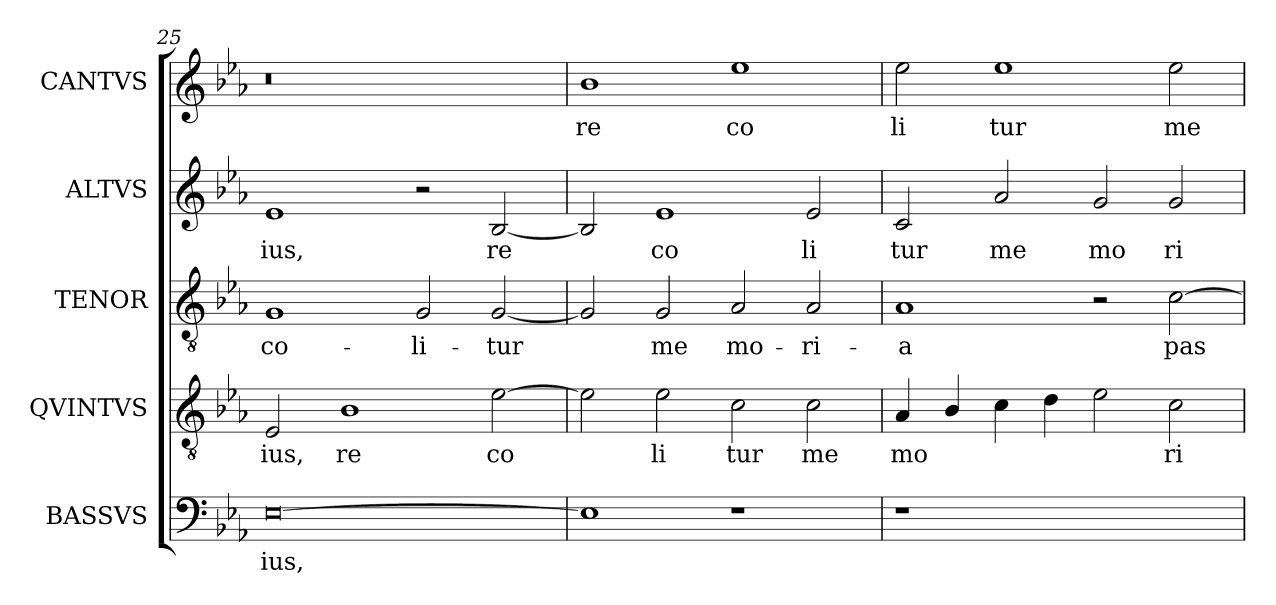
**kern	**text	**kern	**text	**kern	**text	**kern	**text	**kern	**text
*part5	*part5	*part4	*part4	*part3	*part3	*part2	*part2	*part1	*part1
*staff5	*staff5	*staff4	*staff4	*staff3	*staff3	*staff2	*staff2	*staff1	*staff1
*I"BASSVS	*	*I"QVINTVS	*	*I"TENOR	*	*I"ALTVS	*	*I"CANTVS	*
*clefF4	*	*clefGv2	*	*clefGv2	*	*clefG2	*	*clefG2	*
*k[b-e-a-]	*	*k[b-e-a-]	*	*k[b-e-a-]	*	*k[b-e-a-]	*	*k[b-e-a-]	*
*E-:	*	*E-:	*	*E-:	*	*E-:	*	*E-:	*
=25	=25	=25	=25	=25	=25	=25	=25	=25	=25
!	!LO:LY:b:cj	!	!LO:LY:b:cj	!	!LO:LY:b:cj	!	!LO:LY:b:cj	!	!
[>0E-	ius,	2E-/	ius,	1G	-co-	1e-	ius,	0r	.
!	!	!	!LO:LY:b:cj	!	!	!	!	!	!
.	.	1B-	re	.	.	.	.	.	.
!	!	!	!	!	!LO:LY:b:cj	!	!	!	!
.	.	.	.	2G/	-li-	2r	.	.	.
!	!	!	!LO:LY:b:cj	!	!LO:LY:b:cj	!	!LO:LY:b:cj	!	!
.	.	[>2e-\	co	[<2G/	-tur	[<2B-/	re	.	.
=26	=26	=26	=26	=26	=26	=26	=26	=26	=26
!	!LO:LY:b:cj	!	!LO:LY:b:cj	!	!LO:LY:b:cj	!	!LO:LY:b:cj	!	!LO:LY:b:cj
1E-]	.	2e-\]	.	2G/]	.	2B-/]	.	1b-	re
!	!	!	!LO:LY:b:cj	!	!LO:LY:b:cj	!	!LO:LY:b:cj	!	!
.	.	2e-\	li	2G/	me	1e-	co	.	.
!	!	!	!LO:LY:b:cj	!	!LO:LY:b:cj	!	!	!	!LO:LY:b:cj
1r	.	2c\	tur	2A-/	mo-	.	.	1ee-	co
!	!	!	!LO:LY:b:cj	!	!LO:LY:b:cj	!	!LO:LY:b:cj	!	!
.	.	2c\	me	2A-/	-ri-	2e-/	li	.	.
=27	=27	=27	=27	=27	=27	=27	=27	=27	=27
!	!	!	!LO:LY:b:cj	!	!LO:LY:b:cj	!	!LO:LY:b:cj	!	!LO:LY:b:cj
1r	.	4A-/	mo	1A-	-a	2c/	tur	2ee-\	li
!	!	!	!LO:LY:b:cj	!	!	!	!	!	!
.	.	4B-/	.	.	.	.	.	.	.
!	!	!	!LO:LY:b:cj	!	!	!	!LO:LY:b:cj	!	!LO:LY:b:cj
.	.	4c\	.	.	.	2a-/	me	1ee-	tur
!	!	!	!LO:LY:b:cj	!	!	!	!	!	!
.	.	4d\	.	.	.	.	.	.	.
!	!	!	!LO:LY:b:cj	!	!	!	!LO:LY:b:cj	!	!
1ryy	.	2e-\	.	2r	.	2g/	mo	.	.
!	!	!	!LO:LY:b:cj	!	!LO:LY:b:cj	!	!LO:LY:b:cj	!	!LO:LY:b:cj
.	.	2c\	ri	[>2c\	pas-	2g/	ri	2ee-\	me
=	=	=	=	=	=	=	=	=	=
*-	*-	*-	*-	*-	*-	*-	*-	*-	*-
